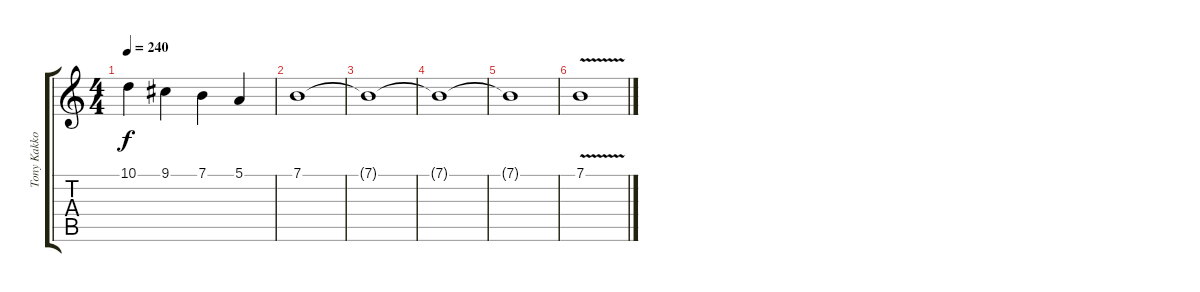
\track ("Tony Kakko" "Tony Kakko") {instrument clarinet}
\staff {score tabs}
\tuning (E4 B3 G3 D3 A2 E2) {hide}
\ts (4 4)
\tempo 240
\clef g2
\ks c
10.1.4{dy f} 9.1.4 7.1.4 5.1.4 |
7.1.1 |
7.1{t}.1 |
7.1{t}.1 |
7.1{t}.1 |
7.1{v}.1
